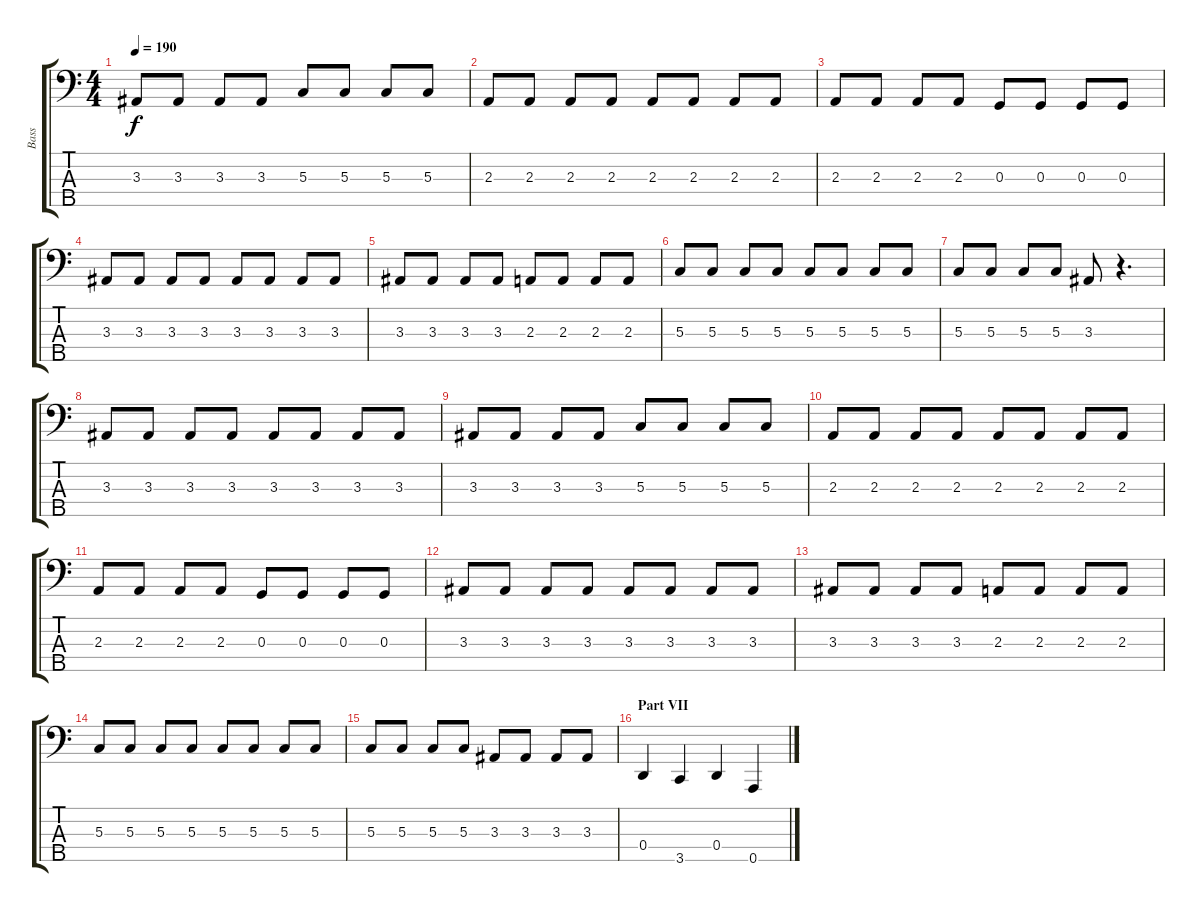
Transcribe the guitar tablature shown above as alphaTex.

\track ("Bass" "Bass") {instrument electricbassfinger}
\staff {score tabs}
\tuning (F2 C2 G1 D1 A0) {hide}
\ts (4 4)
\tempo 190
\clef f4
\ks c
3.3.8{dy f} 3.3.8 3.3.8 3.3.8 5.3.8 5.3.8 5.3.8 5.3.8 |
2.3.8 2.3.8 2.3.8 2.3.8 2.3.8 2.3.8 2.3.8 2.3.8 |
2.3.8 2.3.8 2.3.8 2.3.8 0.3.8 0.3.8 0.3.8 0.3.8 |
3.3.8 3.3.8 3.3.8 3.3.8 3.3.8 3.3.8 3.3.8 3.3.8 |
3.3.8 3.3.8 3.3.8 3.3.8 2.3.8 2.3.8 2.3.8 2.3.8 |
5.3.8 5.3.8 5.3.8 5.3.8 5.3.8 5.3.8 5.3.8 5.3.8 |
5.3.8 5.3.8 5.3.8 5.3.8 3.3.8 r.4{d} |
3.3.8 3.3.8 3.3.8 3.3.8 3.3.8 3.3.8 3.3.8 3.3.8 |
3.3.8 3.3.8 3.3.8 3.3.8 5.3.8 5.3.8 5.3.8 5.3.8 |
2.3.8 2.3.8 2.3.8 2.3.8 2.3.8 2.3.8 2.3.8 2.3.8 |
2.3.8 2.3.8 2.3.8 2.3.8 0.3.8 0.3.8 0.3.8 0.3.8 |
3.3.8 3.3.8 3.3.8 3.3.8 3.3.8 3.3.8 3.3.8 3.3.8 |
3.3.8 3.3.8 3.3.8 3.3.8 2.3.8 2.3.8 2.3.8 2.3.8 |
5.3.8 5.3.8 5.3.8 5.3.8 5.3.8 5.3.8 5.3.8 5.3.8 |
5.3.8 5.3.8 5.3.8 5.3.8 3.3.8 3.3.8 3.3.8 3.3.8 |
\section ("" "Part VII")
0.4.4 3.5.4 0.4.4 0.5.4
